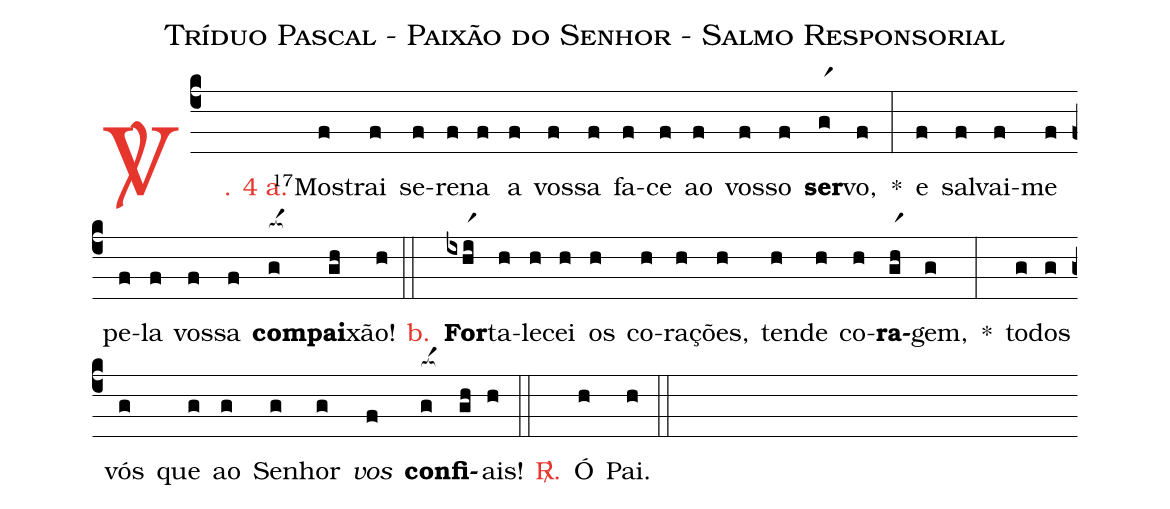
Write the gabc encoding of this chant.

name: Tríduo Pascal - Paixão do Senhor - Salmo Responsorial;
%%
(c4)

<c><sp>V/</sp>. 4 a.</c>() <v>\VSup{17}</v>Mos(f)trai(f) se(f)re(f)na(f) a(f) vos(f)sa(f) fa(f)ce(f) ao(f) vos(f)so(f) <b>ser</b>(gr1)vo,(f) *(:)
e(f) sal(f)vai-(f)me(f) pe(f)la(f) vos(f)sa(f) <b>com</b>(g[ocba:1{])<b>pai</b>(gh[ocba:0}])xão!(h)

(::)

<nlba><c>b.</c>() <v>\VSup{}</v><b>For</b></nlba>(ixhr1i)ta(h)le(h)cei(h) os(h) co(h)ra(h)ções,(h) ten(h)de(h) co(h)<b>ra</b>(gr1h)gem,(g) *(:)
to(g)dos(g) vós(g) que(g) ao(g) Se(g)nhor(g) <i>vos</i>(f) <b>con</b>(g[ocba:1{])<b>fi</b>(gh[ocba:0}])ais!(h)

(::)

<nlba><c><sp>R/</sp>.</c>() Ó</nlba>(h) Pai.(h)

(::)
